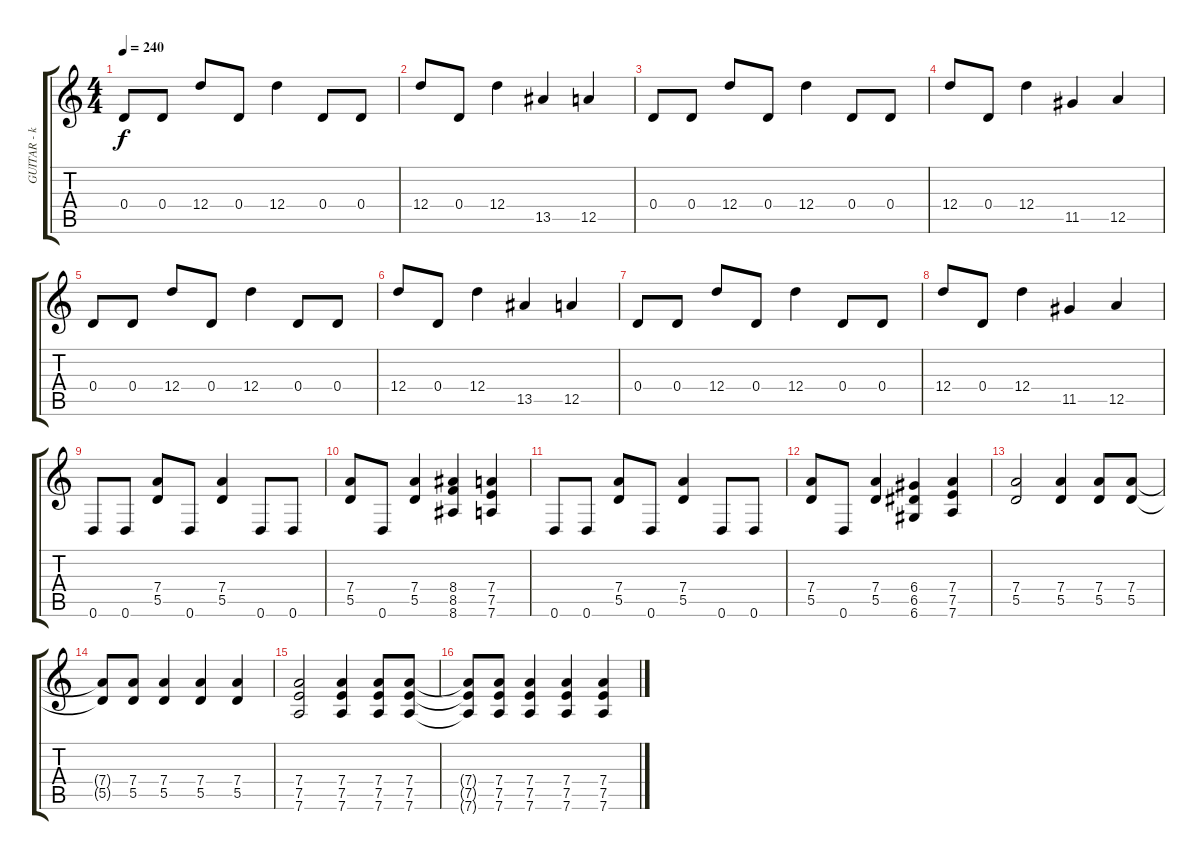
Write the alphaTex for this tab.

\track ("GUITAR - khepri" "GUITAR - k") {instrument distortionguitar}
\staff {score tabs}
\tuning (E4 B3 G3 D3 A2 D2) {hide}
\ts (4 4)
\tempo 240
\clef g2
\ks c
0.4.8{dy f} 0.4.8 12.4.8 0.4.8 12.4.4 0.4.8 0.4.8 |
12.4.8 0.4.8 12.4.4 13.5.4 12.5.4 |
0.4.8 0.4.8 12.4.8 0.4.8 12.4.4 0.4.8 0.4.8 |
12.4.8 0.4.8 12.4.4 11.5.4 12.5.4 |
0.4.8 0.4.8 12.4.8 0.4.8 12.4.4 0.4.8 0.4.8 |
12.4.8 0.4.8 12.4.4 13.5.4 12.5.4 |
0.4.8 0.4.8 12.4.8 0.4.8 12.4.4 0.4.8 0.4.8 |
12.4.8 0.4.8 12.4.4 11.5.4 12.5.4 |
0.6.8 0.6.8 (7.4 5.5).8 0.6.8 (7.4 5.5).4 0.6.8 0.6.8 |
(7.4 5.5).8 0.6.8 (7.4 5.5).4 (8.4 8.5 8.6).4 (7.4 7.5 7.6).4 |
0.6.8 0.6.8 (7.4 5.5).8 0.6.8 (7.4 5.5).4 0.6.8 0.6.8 |
(7.4 5.5).8 0.6.8 (7.4 5.5).4 (6.4 6.5 6.6).4 (7.4 7.5 7.6).4 |
(7.4 5.5).2 (7.4 5.5).4 (7.4 5.5).8 (7.4 5.5).8 |
(7.4{t} 5.5{t}).8 (7.4 5.5).8 (7.4 5.5).4 (7.4 5.5).4 (7.4 5.5).4 |
(7.4 7.5 7.6).2 (7.4 7.5 7.6).4 (7.4 7.5 7.6).8 (7.4 7.5 7.6).8 |
(7.4{t} 7.5{t} 7.6{t}).8 (7.4 7.5 7.6).8 (7.4 7.5 7.6).4 (7.4 7.5 7.6).4 (7.4 7.5 7.6).4
